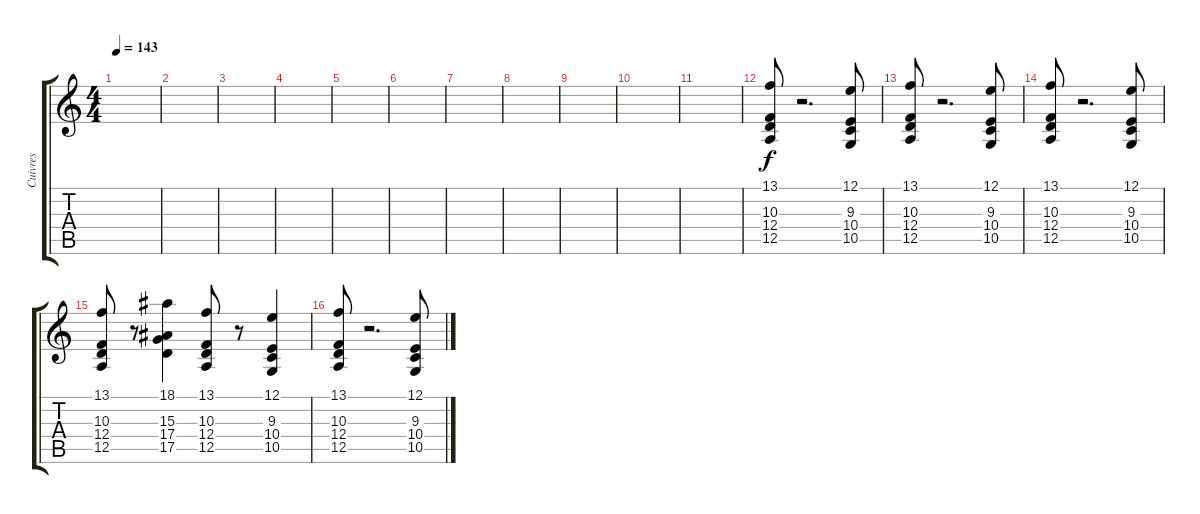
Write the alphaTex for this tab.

\track ("Cuivres" "Cuivres") {instrument brasssection}
\staff {score tabs}
\tuning (E4 B3 G3 D3 A2 E2) {hide}
\ts (4 4)
\tempo 143
\clef g2
\ks c
|
|
|
|
|
|
|
|
|
|
|
(13.1 10.3 12.4 12.5).8 r.2{d} (12.1 9.3 10.4 10.5).8 |
(13.1 10.3 12.4 12.5).8 r.2{d} (12.1 9.3 10.4 10.5).8 |
(13.1 10.3 12.4 12.5).8 r.2{d} (12.1 9.3 10.4 10.5).8 |
(13.1 10.3 12.4 12.5).8 r.8 (18.1 15.3 17.4 17.5).4 (13.1 10.3 12.4 12.5).8 r.8 (12.1 9.3 10.4 10.5).4 |
(13.1 10.3 12.4 12.5).8 r.2{d} (12.1 9.3 10.4 10.5).8
